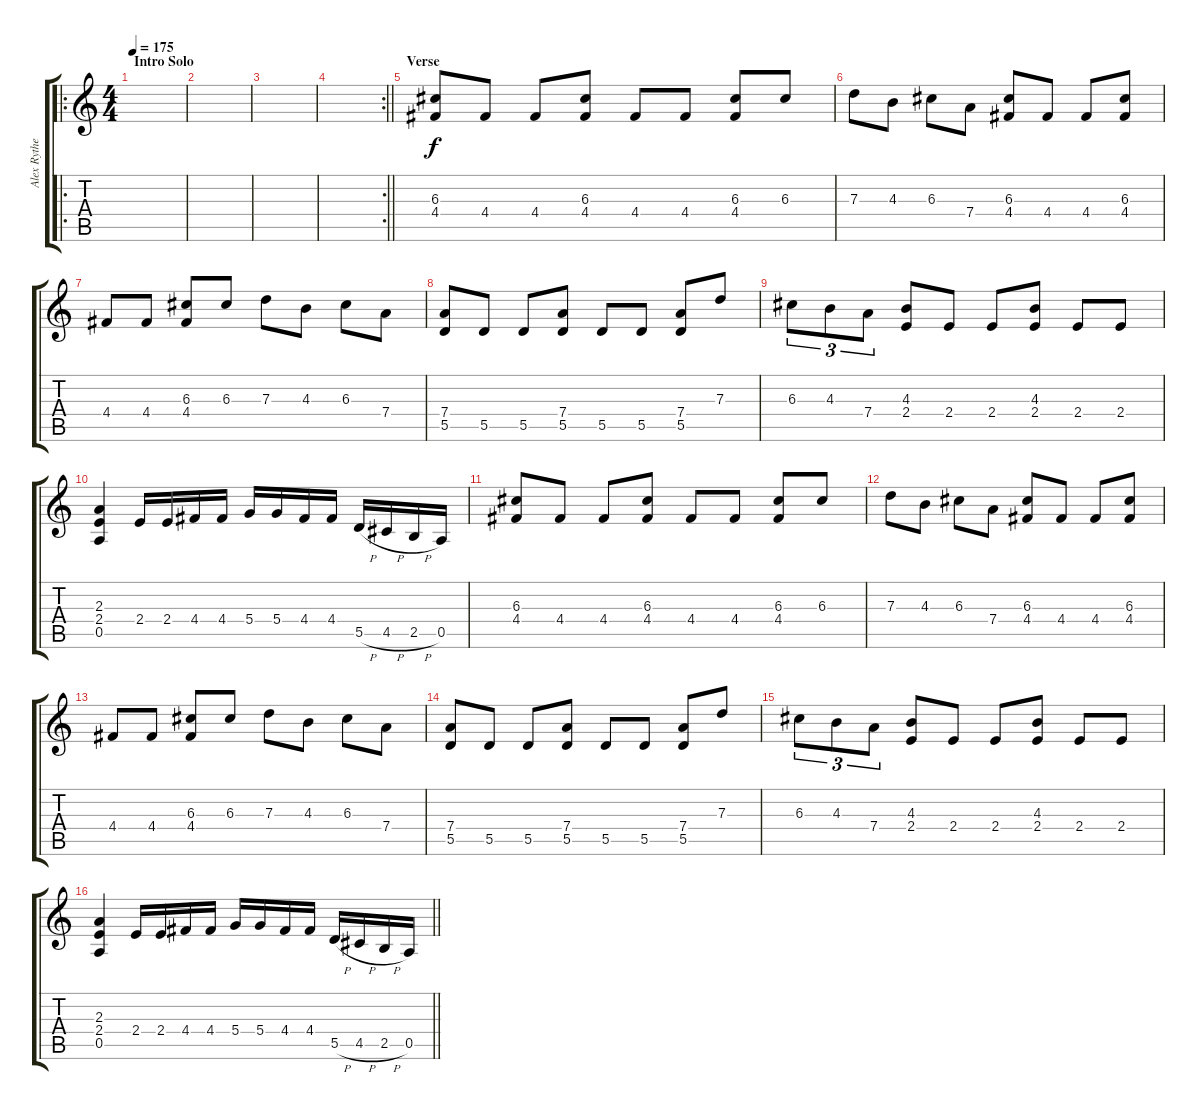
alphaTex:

\track ("Alex Rythem" "Alex Rythe") {instrument distortionguitar}
\staff {score tabs}
\tuning (E4 B3 G3 D3 A2 E2) {hide}
\ro
\ts (4 4)
\section ("" "Intro Solo")
\tempo 175
\clef g2
\ks c
|
|
|
\rc 2
\barLineRight lightlight
|
\section ("" "Verse")
(6.3 4.4).8 4.4.8 4.4.8 (6.3 4.4).8 4.4.8 4.4.8 (6.3 4.4).8 6.3.8 |
7.3.8 4.3.8 6.3.8 7.4.8 (6.3 4.4).8 4.4.8 4.4.8 (6.3 4.4).8 |
4.4.8 4.4.8 (6.3 4.4).8 6.3.8 7.3.8 4.3.8 6.3.8 7.4.8 |
(7.4 5.5).8 5.5.8 5.5.8 (7.4 5.5).8 5.5.8 5.5.8 (7.4 5.5).8 7.3.8 |
6.3.8{tu (3 2)} 4.3.8{tu (3 2)} 7.4.8{tu (3 2)} (4.3 2.4).8 2.4.8 2.4.8 (4.3 2.4).8 2.4.8 2.4.8 |
(2.3 2.4 0.5).4 2.4.16 2.4.16 4.4.16 4.4.16 5.4.16 5.4.16 4.4.16 4.4.16 5.5{h}.16 4.5{h}.16 2.5{h}.16 0.5.16 |
(6.3 4.4).8 4.4.8 4.4.8 (6.3 4.4).8 4.4.8 4.4.8 (6.3 4.4).8 6.3.8 |
7.3.8 4.3.8 6.3.8 7.4.8 (6.3 4.4).8 4.4.8 4.4.8 (6.3 4.4).8 |
4.4.8 4.4.8 (6.3 4.4).8 6.3.8 7.3.8 4.3.8 6.3.8 7.4.8 |
(7.4 5.5).8 5.5.8 5.5.8 (7.4 5.5).8 5.5.8 5.5.8 (7.4 5.5).8 7.3.8 |
6.3.8{tu (3 2)} 4.3.8{tu (3 2)} 7.4.8{tu (3 2)} (4.3 2.4).8 2.4.8 2.4.8 (4.3 2.4).8 2.4.8 2.4.8 |
\barLineRight lightlight
(2.3 2.4 0.5).4 2.4.16 2.4.16 4.4.16 4.4.16 5.4.16 5.4.16 4.4.16 4.4.16 5.5{h}.16 4.5{h}.16 2.5{h}.16 0.5.16
